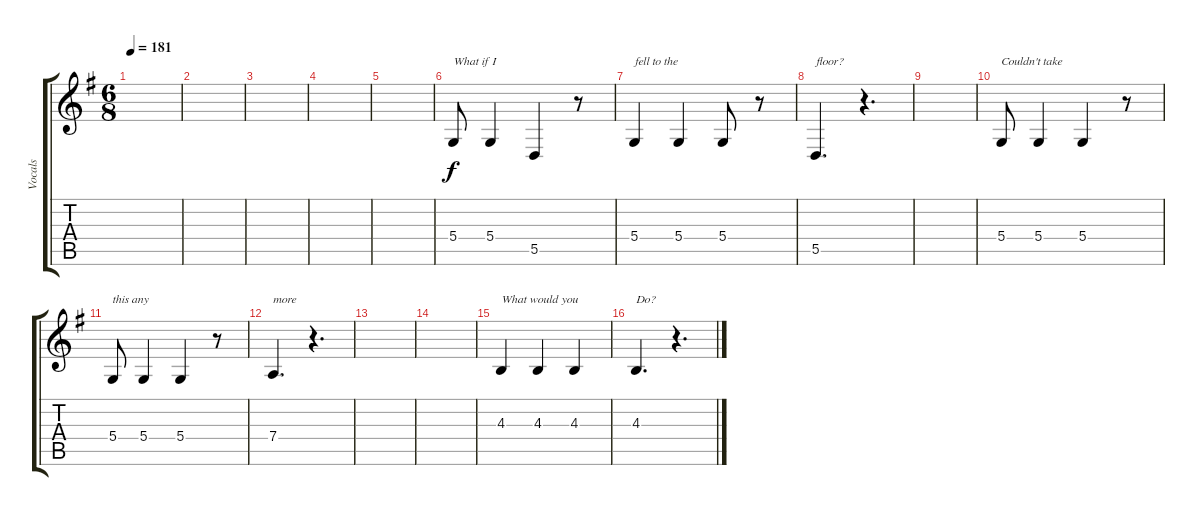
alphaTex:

\track ("Vocals" "Vocals") {instrument clarinet}
\staff {score tabs}
\tuning (E4 B3 G3 D3 A2 E2) {hide}
\ts (6 8)
\tempo 181
\clef g2
\ks eminor
|
|
|
|
|
5.4.8{txt "What if I"} 5.4.4 5.5.4 r.8 |
5.4.4{txt "fell to the"} 5.4.4 5.4.8 r.8 |
5.5.4{d txt "floor?"} r.4{d} |
|
5.4.8{txt "Couldn't take"} 5.4.4 5.4.4 r.8 |
5.4.8{txt "this any"} 5.4.4 5.4.4 r.8 |
7.4.4{d txt "more"} r.4{d} |
|
|
4.3.4{txt "What would you"} 4.3.4 4.3.4 |
4.3.4{d txt "Do?"} r.4{d}
